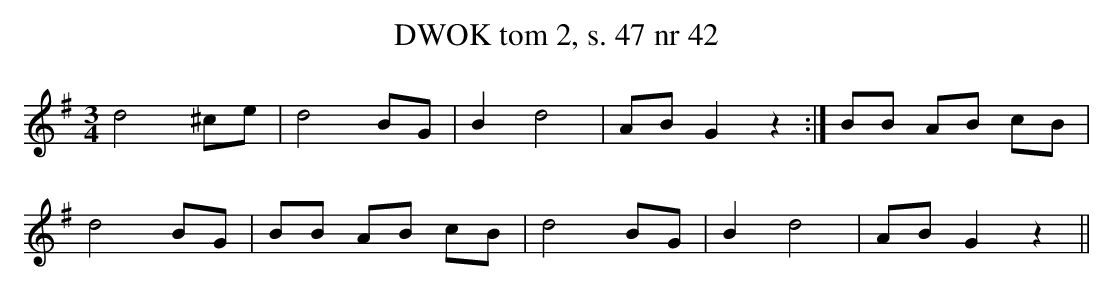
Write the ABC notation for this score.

X:1
T:DWOK tom 2, s. 47 nr 42
L:1/16
M:3/4
K:G
d8 ^c2e2|d8 B2G2|B4 d8|A2B2 G4 z4:|B2B2 A2B2 c2B2|
d8 B2G2|B2B2 A2B2 c2B2|d8 B2G2|B4 d8|A2B2 G4 z4||
